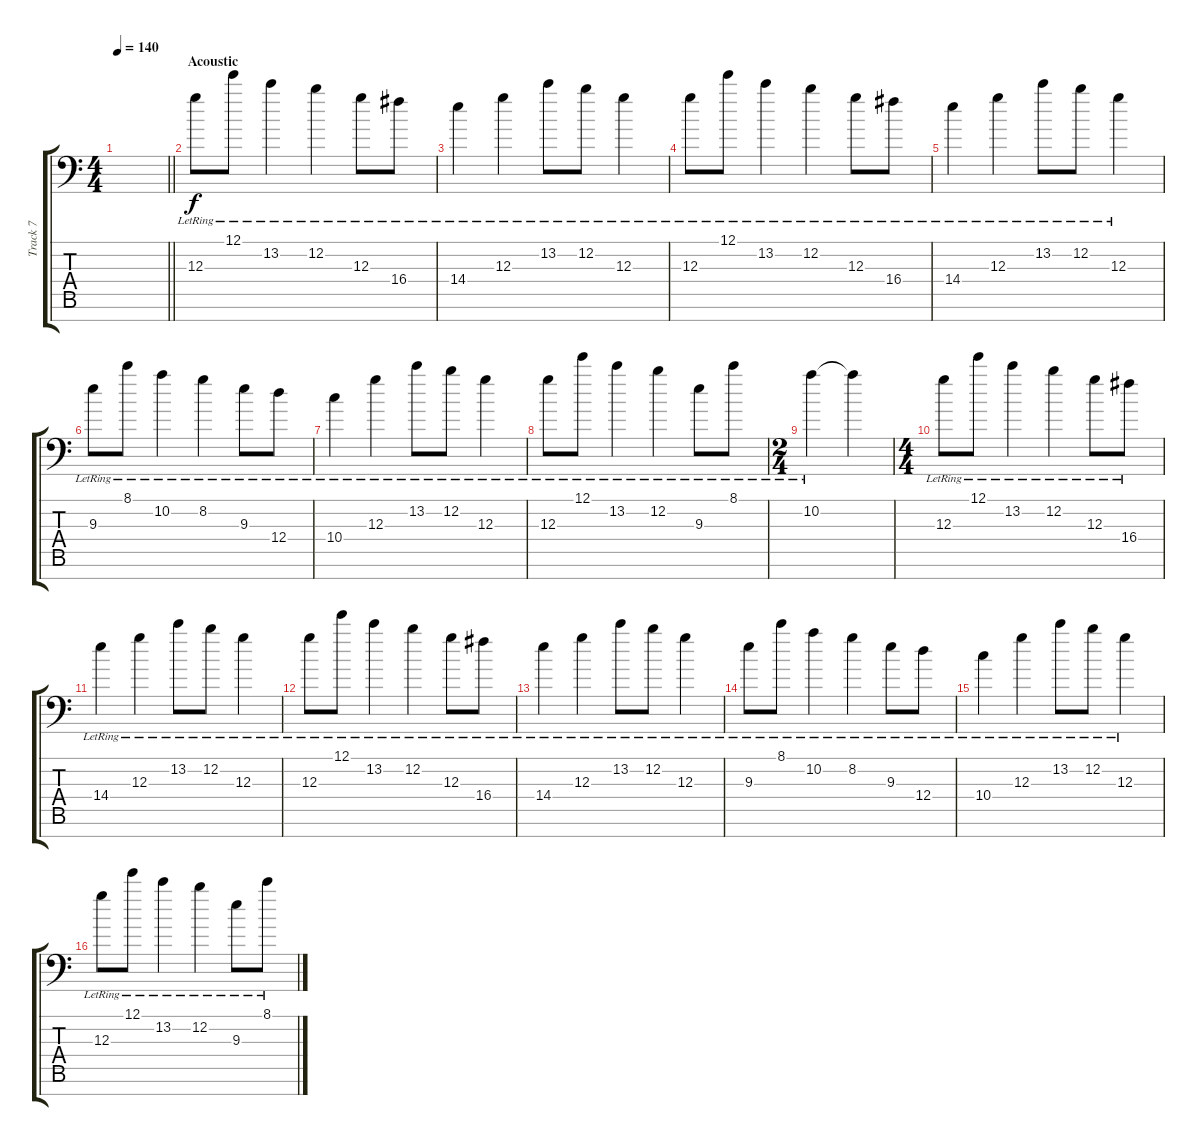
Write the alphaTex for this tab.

\track ("Track 7" "Track 7") {instrument acousticguitarsteel}
\staff {score tabs}
\tuning (E4 B3 G3 D3 A2 E2 A1) {hide}
\ts (4 4)
\tempo 140
\clef f4
\barLineRight lightlight
\ks c
|
\section ("" "Acoustic")
12.3{lr}.8 12.1{lr}.8 13.2{lr}.4 12.2{lr}.4 12.3{lr}.8 16.4{lr}.8 |
14.4{lr}.4 12.3{lr}.4 13.2{lr}.8 12.2{lr}.8 12.3{lr}.4 |
12.3{lr}.8 12.1{lr}.8 13.2{lr}.4 12.2{lr}.4 12.3{lr}.8 16.4{lr}.8 |
14.4{lr}.4 12.3{lr}.4 13.2{lr}.8 12.2{lr}.8 12.3{lr}.4 |
9.3{lr}.8 8.1{lr}.8 10.2{lr}.4 8.2{lr}.4 9.3{lr}.8 12.4{lr}.8 |
10.4{lr}.4 12.3{lr}.4 13.2{lr}.8 12.2{lr}.8 12.3{lr}.4 |
12.3{lr}.8 12.1{lr}.8 13.2{lr}.4 12.2{lr}.4 9.3{lr}.8 8.1{lr}.8 |
\ts (2 4)
10.2{lr}.4 10.2{t}.4 |
\ts (4 4)
12.3{lr}.8 12.1{lr}.8 13.2{lr}.4 12.2{lr}.4 12.3{lr}.8 16.4{lr}.8 |
14.4{lr}.4 12.3{lr}.4 13.2{lr}.8 12.2{lr}.8 12.3{lr}.4 |
12.3{lr}.8 12.1{lr}.8 13.2{lr}.4 12.2{lr}.4 12.3{lr}.8 16.4{lr}.8 |
14.4{lr}.4 12.3{lr}.4 13.2{lr}.8 12.2{lr}.8 12.3{lr}.4 |
9.3{lr}.8 8.1{lr}.8 10.2{lr}.4 8.2{lr}.4 9.3{lr}.8 12.4{lr}.8 |
10.4{lr}.4 12.3{lr}.4 13.2{lr}.8 12.2{lr}.8 12.3{lr}.4 |
12.3{lr}.8 12.1{lr}.8 13.2{lr}.4 12.2{lr}.4 9.3{lr}.8 8.1{lr}.8
